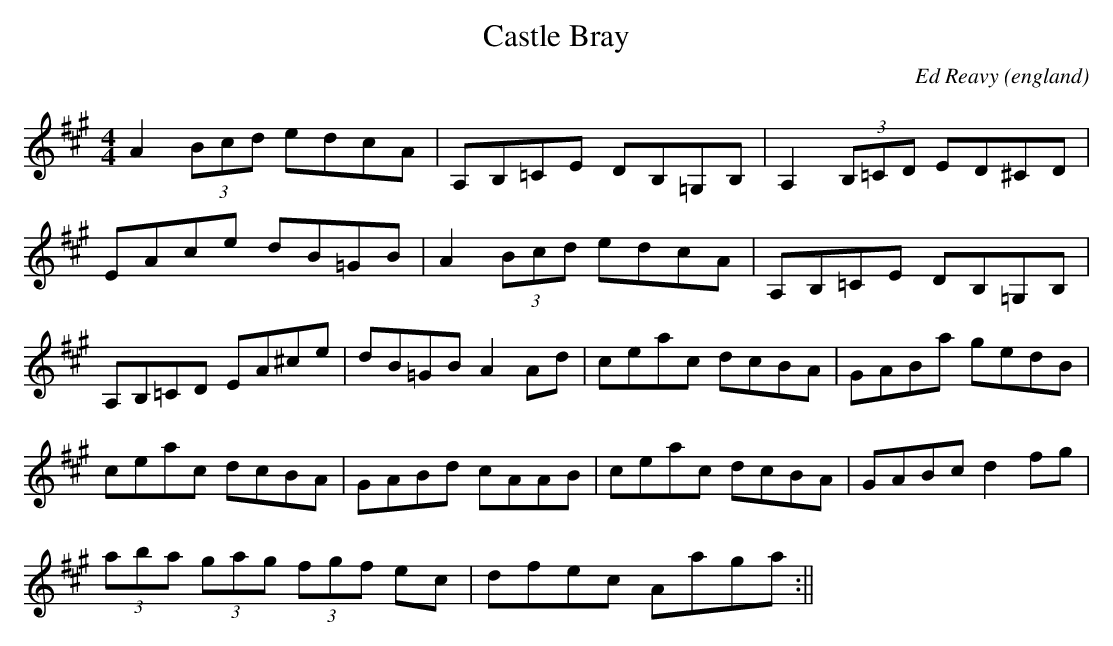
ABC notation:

X:1
T:Castle Bray
O:england
C:Ed Reavy
M:4/4
L:1/8
K:A
A2 (3Bcd edcA|A,B,=CE DB,=G,B,|A,2 (3B,=CD ED^CD|
EAce dB=GB|A2 (3Bcd edcA|A,B,=CE DB,=G,B,|
A,B,=CD EA^ce|dB=GB A2 Ad|ceac dcBA|GABa gedB|
ceac dcBA|GABd cAAB|ceac dcBA|GABc d2 fg|
(3aba (3gag (3fgf ec|dfec Aaga:||
